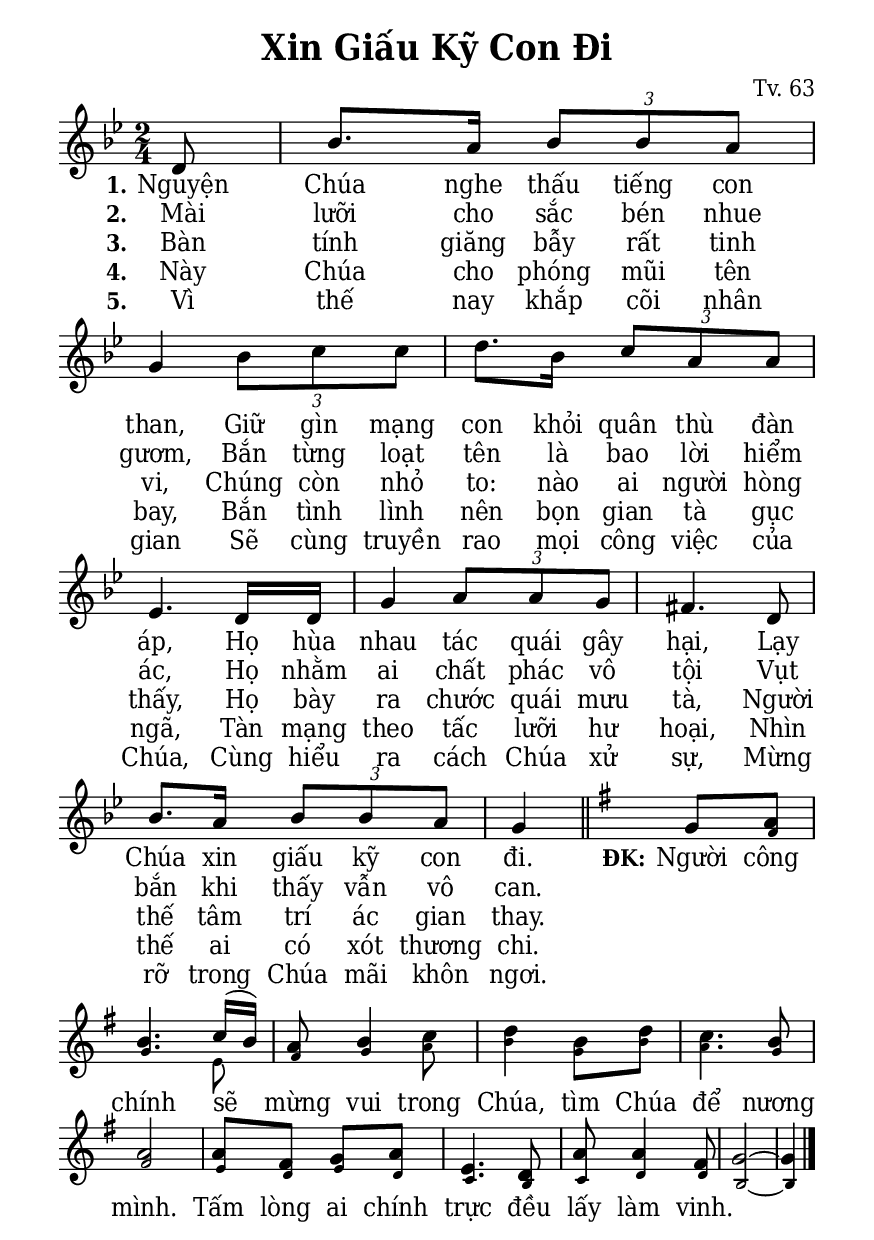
% Cài đặt chung\
\version "2.22.1"
\include "english.ly"

\header {
  title = "Xin Giấu Kỹ Con Đi"
  composer = "Tv. 63"
  %arranger = "Lm. Kim Long"
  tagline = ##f
}

% Nhạc phiên khúc
nhacPhienKhucSop = \relative c' {
  \partial 8 d8 |
  bf'8. a16 \tuplet 3/2 { bf8 bf a } |
  g4 \tuplet 3/2 { bf8 c c } |
  d8. bf16 \tuplet 3/2 { c8 a a } |
  ef4. d16 d |
  g4 \tuplet 3/2 { a8 a g } |
  fs4. d8 |
  bf'8. a16 \tuplet 3/2 { bf8 bf a } |
  \partial 4 g4 \bar "||"
  
  \set Staff.printKeyCancellation = ##f
  \set Staff.explicitKeySignatureVisibility = #end-of-line-invisible
  \key g \major
  \partial 4 g8 a |
  b4. c16 (b) |
  a8 b4 c8 |
  d4 b8 d |
  c4. b8 |
  a2 |
  a8 fs g a |
  e4. d8 |
  a' a4 fs8 |
  g2 ~ |
  g4 \bar "|."
}

nhacPhienKhucAlto = \relative c'' {
  r8 |
  R2*7
  r4
  
  \set Staff.printKeyCancellation = ##f
  \set Staff.explicitKeySignatureVisibility = #end-of-line-invisible
  \key g \major
  g8 fs |
  g4. e8 |
  fs g4 a8 |
  b4 g8 b |
  a4. g8 |
  fs2 |
  e8 d e d |
  c4. b8 |
  c d4 d8 |
  b2 ~ |
  b4
}

% Lời phiên khúc
loiPhienKhucSop = \lyrics {
  <<
    {
      \set stanza = "1."
      Nguyện Chúa nghe thấu tiếng con than,
      Giữ gìn mạng con khỏi quân thù đàn áp,
      Họ hùa nhau tác quái gây hại,
      Lạy Chúa xin giấu kỹ con đi.
    }
    \new Lyrics {
	    \set associatedVoice = "beSop"
	    \set stanza = "2."
	    Mài lưỡi cho sắc bén nhue gươm,
	    Bắn từng loạt tên là bao lời hiểm ác,
	    Họ nhằm ai chất phác vô tội
	    Vụt bắn khi thấy vẫn vô can.
    }
    \new Lyrics {
	    \set associatedVoice = "beSop"
	    \set stanza = "3."
	    Bàn tính giăng bẫy rất tinh vi,
	    Chúng còn nhỏ to: nào ai người hòng thấy,
	    Họ bày ra chước quái mưu tà,
	    Người thế tâm trí ác gian thay.
    }
    \new Lyrics {
	    \set associatedVoice = "beSop"
	    \set stanza = "4."
	    Này Chúa cho phóng mũi tên bay,
	    Bắn tình lình nên bọn gian tà gục ngã,
	    Tàn mạng theo tấc lưỡi hư hoại,
	    Nhìn thế ai có xót thương chi.
    }
    \new Lyrics {
	    \set associatedVoice = "beSop"
	    \set stanza = "5."
	    Vì thế nay khắp cõi nhân gian
	    Sẽ cùng truyền rao mọi công việc của Chúa,
	    Cùng hiểu ra cách Chúa xử sự,
	    Mừng rỡ trong Chúa mãi khôn ngơi.
    }
  >>
  \set stanza = "ĐK:"
  Người công chính sẽ mừng vui trong Chúa,
  tìm Chúa để nương mình.
  Tấm lòng ai chính trực đều lấy làm vinh.
}

% Dàn trang
\paper {
  #(set-paper-size "a5")
  top-margin = 3\mm
  bottom-margin = 3\mm
  left-margin = 10\mm
  right-margin = 10\mm
  indent = #0
  #(define fonts
	 (make-pango-font-tree "Deja Vu Serif Condensed"
	 		       "Deja Vu Serif Condensed"
			       "Deja Vu Serif Condensed"
			       (/ 20 20)))
  print-page-number = ##f
  page-count = 1
}

TongNhip = {
  \key bf \major \time 2/4
  \set Timing.beamExceptions = #'()
  \set Timing.baseMoment = #(ly:make-moment 1/4)
}

% Đổi kích thước nốt cho bè phụ
notBePhu =
#(define-music-function (font-size music) (number? ly:music?)
   (for-some-music
     (lambda (m)
       (if (music-is-of-type? m 'rhythmic-event)
           (begin
             (set! (ly:music-property m 'tweaks)
                   (cons `(font-size . ,font-size)
                         (ly:music-property m 'tweaks)))
             #t)
           #f))
     music)
   music)

\score {
  \new ChoirStaff <<
    \new Staff \with {
        \consists "Merge_rests_engraver"
        printPartCombineTexts = ##f
      }
      <<
      \new Voice \TongNhip \partCombine 
        \nhacPhienKhucSop
        \notBePhu -3 { \nhacPhienKhucAlto }
      \new NullVoice = beSop \nhacPhienKhucSop
      \new Lyrics \lyricsto beSop \loiPhienKhucSop
      >>
  >>
  \layout {
    %\override Staff.TimeSignature.transparent = ##t
    \override Lyrics.LyricSpace.minimum-distance = #1.5
    \override Score.BarNumber.break-visibility = ##(#f #f #f)
    \override Score.SpacingSpanner.uniform-stretching = ##t
  } 
}
